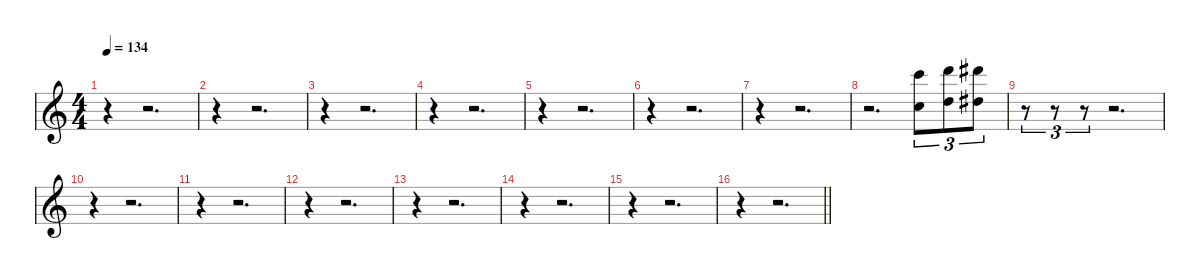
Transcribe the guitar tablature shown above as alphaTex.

\defaultSystemsLayout 4
\hideDynamics
\bracketExtendMode nobrackets
\singleTrackTrackNamePolicy hidden
\multiTrackTrackNamePolicy hidden
\otherSystemsTrackNameOrientation horizontal
\track ("Jamie Meyer" "orch.hit.") {instrument orchestrahit}
\staff {score}
\tuning (E4 C4 G3 C3 G2 C2)
\ts (4 4)
\tempo 134
\clef g2
\ks c
r.4{dy f beam Down} r.2{d beam Down} |
r.4{beam Down} r.2{d beam Down} |
r.4{beam Down} r.2{d beam Down} |
r.4{beam Down} r.2{d beam Down} |
r.4{beam Down} r.2{d beam Down} |
r.4{beam Down} r.2{d beam Down} |
r.4{beam Down} r.2{d beam Down} |
r.2{d beam Down} (20.1 17.3).8{tu (3 2) beam Down} (22.1 19.3).8{tu (3 2) beam Down} (23.1{acc #} 20.3{acc #}).8{tu (3 2) beam Down} |
r.8{tu (3 2) beam Down} r.8{tu (3 2) beam Down} r.8{tu (3 2) beam Down} r.2{d beam Down} |
r.4{beam Down} r.2{d beam Down} |
r.4{beam Down} r.2{d beam Down} |
r.4{beam Down} r.2{d beam Down} |
r.4{beam Down} r.2{d beam Down} |
r.4{beam Down} r.2{d beam Down} |
r.4{beam Down} r.2{d beam Down} |
\barLineRight lightlight
r.4{beam Down} r.2{d beam Down}
